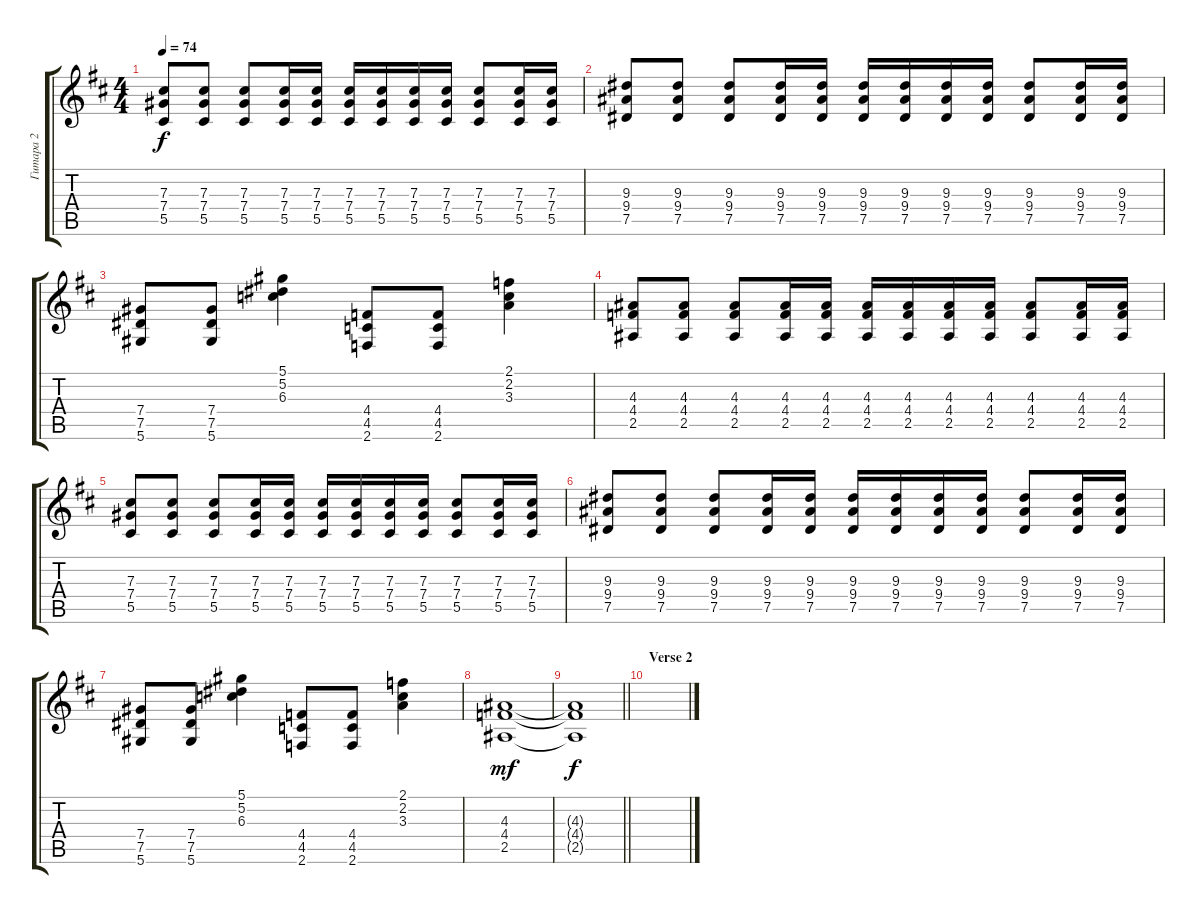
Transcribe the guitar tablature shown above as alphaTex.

\track ("Гитара 2" "Гитара 2") {instrument distortionguitar}
\staff {score tabs}
\tuning (Eb4 Bb3 Gb3 Db3 Ab2 Eb2) {hide}
\ts (4 4)
\tempo 74
\clef g2
\ks bminor
(7.3 7.4 5.5).8{dy f} (7.3 7.4 5.5).8 (7.3 7.4 5.5).8 (7.3 7.4 5.5).16 (7.3 7.4 5.5).16 (7.3 7.4 5.5).16 (7.3 7.4 5.5).16 (7.3 7.4 5.5).16 (7.3 7.4 5.5).16 (7.3 7.4 5.5).8 (7.3 7.4 5.5).16 (7.3 7.4 5.5).16 |
(9.3 9.4 7.5).8 (9.3 9.4 7.5).8 (9.3 9.4 7.5).8 (9.3 9.4 7.5).16 (9.3 9.4 7.5).16 (9.3 9.4 7.5).16 (9.3 9.4 7.5).16 (9.3 9.4 7.5).16 (9.3 9.4 7.5).16 (9.3 9.4 7.5).8 (9.3 9.4 7.5).16 (9.3 9.4 7.5).16 |
(7.4 7.5 5.6).8 (7.4 7.5 5.6).8 (5.1 5.2 6.3).4 (4.4 4.5 2.6).8 (4.4 4.5 2.6).8 (2.1 2.2 3.3).4 |
(4.3 4.4 2.5).8 (4.3 4.4 2.5).8 (4.3 4.4 2.5).8 (4.3 4.4 2.5).16 (4.3 4.4 2.5).16 (4.3 4.4 2.5).16 (4.3 4.4 2.5).16 (4.3 4.4 2.5).16 (4.3 4.4 2.5).16 (4.3 4.4 2.5).8 (4.3 4.4 2.5).16 (4.3 4.4 2.5).16 |
(7.3 7.4 5.5).8 (7.3 7.4 5.5).8 (7.3 7.4 5.5).8 (7.3 7.4 5.5).16 (7.3 7.4 5.5).16 (7.3 7.4 5.5).16 (7.3 7.4 5.5).16 (7.3 7.4 5.5).16 (7.3 7.4 5.5).16 (7.3 7.4 5.5).8 (7.3 7.4 5.5).16 (7.3 7.4 5.5).16 |
(9.3 9.4 7.5).8 (9.3 9.4 7.5).8 (9.3 9.4 7.5).8 (9.3 9.4 7.5).16 (9.3 9.4 7.5).16 (9.3 9.4 7.5).16 (9.3 9.4 7.5).16 (9.3 9.4 7.5).16 (9.3 9.4 7.5).16 (9.3 9.4 7.5).8 (9.3 9.4 7.5).16 (9.3 9.4 7.5).16 |
(7.4 7.5 5.6).8 (7.4 7.5 5.6).8 (5.1 5.2 6.3).4 (4.4 4.5 2.6).8 (4.4 4.5 2.6).8 (2.1 2.2 3.3).4 |
(4.3 4.4 2.5).1{dy mf} |
\barLineRight lightlight
(4.3{t} 4.4{t} 2.5{t}).1{dy f} |
\section ("" "Verse 2")
